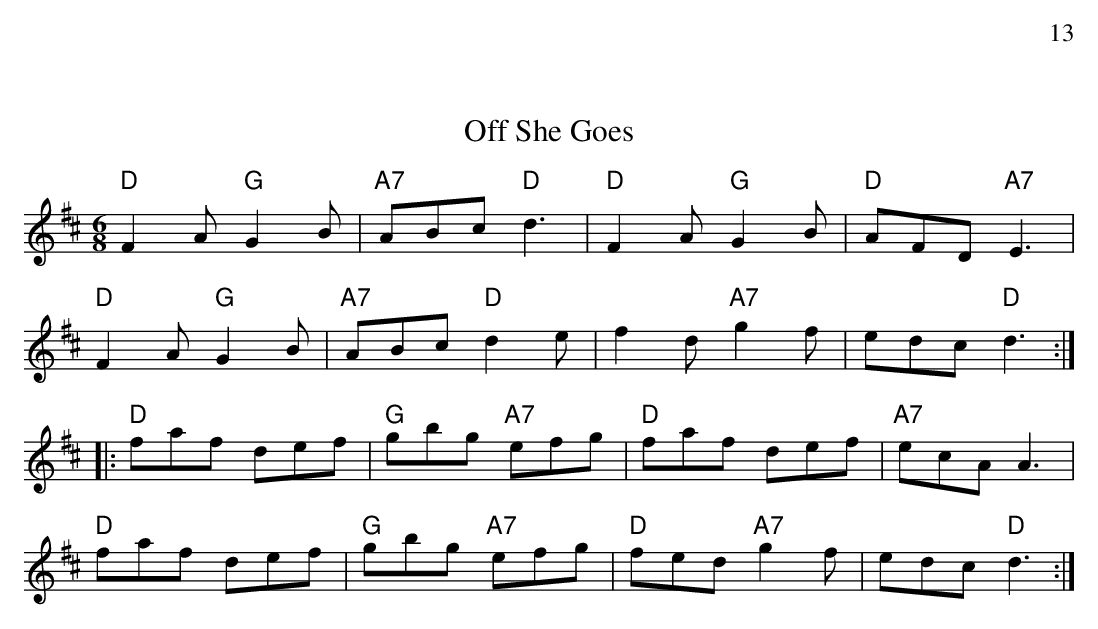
X:1
%%begintext right
%%13
%%endtext
T:Off She Goes
M: 6/8
L: 1/8
K: D
"D"F2A "G"G2B | "A7"ABc "D"d3 | "D"F2A "G"G2B | "D"AFD "A7"E3 |
"D"F2A "G"G2B | "A7"ABc "D"d2e | f2d "A7"g2f | edc "D"d3 :|
|: "D"faf def | "G"gbg "A7"efg | "D"faf def | "A7"ecA A3 |
"D"faf def | "G"gbg "A7"efg | "D"fed "A7"g2f | edc "D"d3 :|
